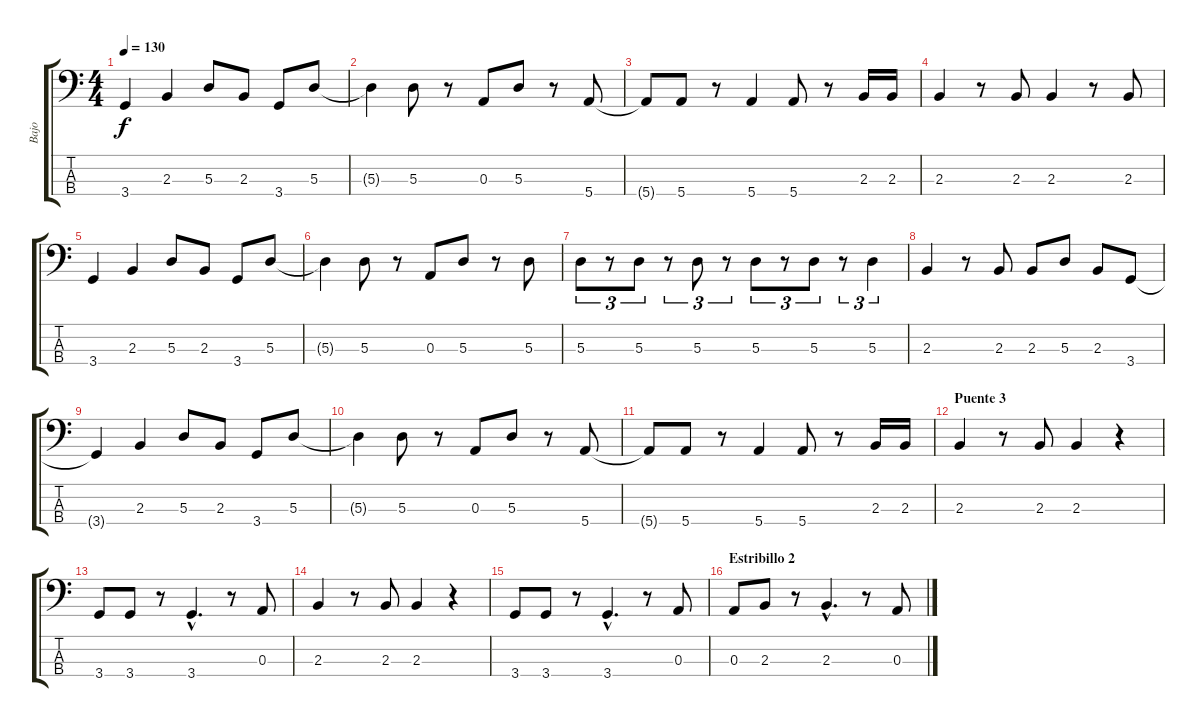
\track ("Bajo" "Bajo") {instrument electricbasspick}
\staff {score tabs}
\tuning (G2 D2 A1 E1) {hide}
\ts (4 4)
\tempo 130
\clef f4
\ks c
3.4{t}.4{dy f} 2.3.4 5.3.8 2.3.8 3.4.8 5.3.8 |
5.3{t}.4 5.3.8 r.8 0.3.8 5.3.8 r.8 5.4.8 |
5.4{t}.8 5.4.8 r.8 5.4.4 5.4.8 r.8 2.3.16 2.3.16 |
2.3.4 r.8 2.3.8 2.3.4 r.8 2.3.8 |
3.4.4 2.3.4 5.3.8 2.3.8 3.4.8 5.3.8 |
5.3{t}.4 5.3.8 r.8 0.3.8 5.3.8 r.8 5.3.8 |
5.3.8{tu (3 2)} r.8{tu (3 2)} 5.3.8{tu (3 2)} r.8{tu (3 2)} 5.3.8{tu (3 2)} r.8{tu (3 2)} 5.3.8{tu (3 2)} r.8{tu (3 2)} 5.3.8{tu (3 2)} r.8{tu (3 2)} 5.3.4{tu (3 2)} |
2.3.4 r.8 2.3.8 2.3.8 5.3.8 2.3.8 3.4.8 |
3.4{t}.4 2.3.4 5.3.8 2.3.8 3.4.8 5.3.8 |
5.3{t}.4 5.3.8 r.8 0.3.8 5.3.8 r.8 5.4.8 |
5.4{t}.8 5.4.8 r.8 5.4.4 5.4.8 r.8 2.3.16 2.3.16 |
\section ("" "Puente 3")
2.3.4 r.8 2.3.8 2.3.4 r.4 |
3.4.8 3.4.8 r.8 3.4{hac}.4{d} r.8 0.3.8 |
2.3.4 r.8 2.3.8 2.3.4 r.4 |
3.4.8 3.4.8 r.8 3.4{hac}.4{d} r.8 0.3.8 |
\section ("" "Estribillo 2")
0.3.8 2.3.8 r.8 2.3{hac}.4{d} r.8 0.3.8
